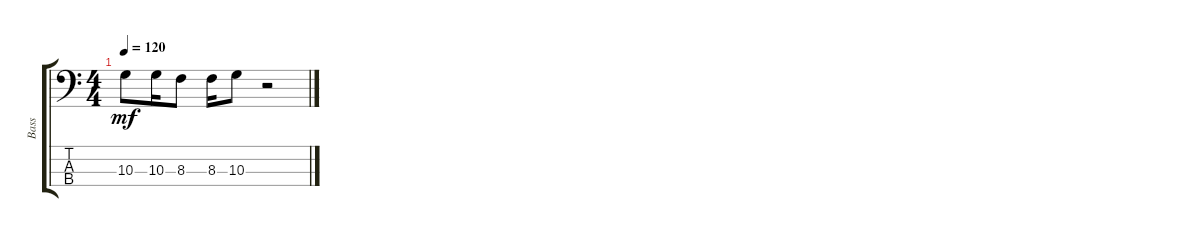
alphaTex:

\track ("Bass" "Bass") {instrument electricbassfinger}
\staff {score tabs}
\tuning (G2 D2 A1 E1) {hide}
\ts (4 4)
\tempo 120
\clef f4
\ks c
10.3.8{dy mf} 10.3.16 8.3.8 8.3.16 10.3.8 r.2
